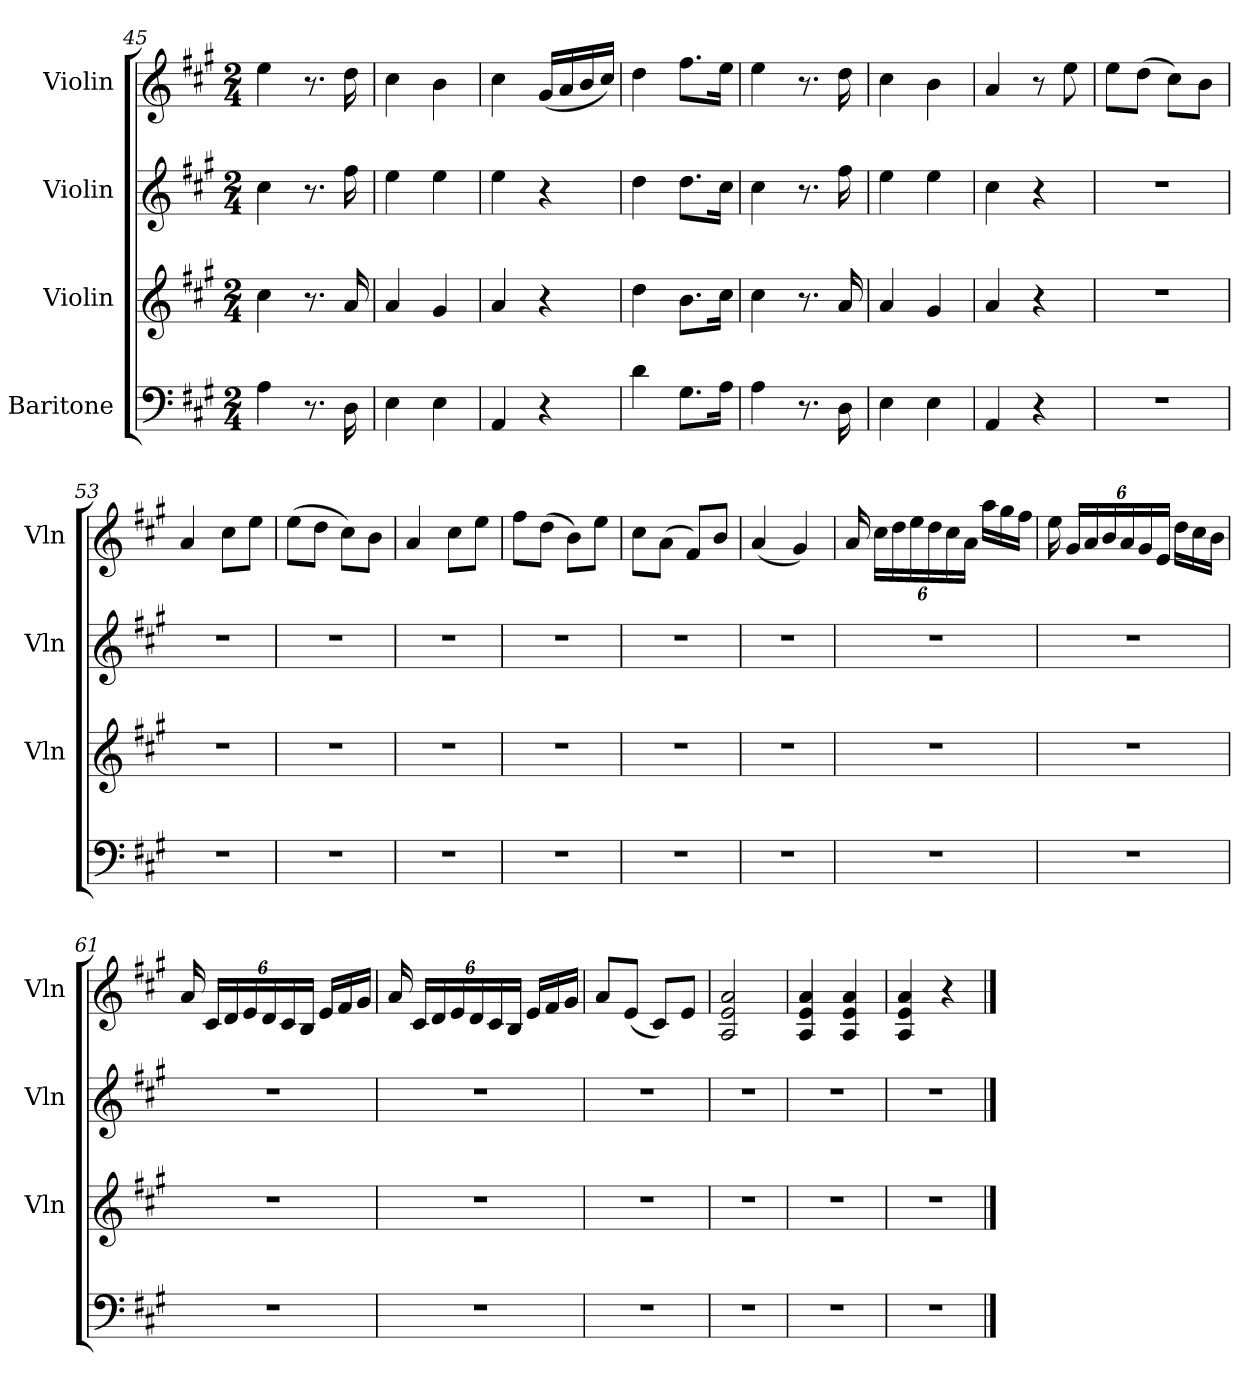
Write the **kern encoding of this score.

**kern	**kern	**kern	**kern
*part4	*part3	*part2	*part1
*staff4	*staff3	*staff2	*staff1
*I"Baritone	*I"Violin	*I"Violin	*I"Violin
*	*I'Vln	*I'Vln	*I'Vln
*clefF4	*clefG2	*clefG2	*clefG2
*k[f#c#g#]	*k[f#c#g#]	*k[f#c#g#]	*k[f#c#g#]
*M2/4	*M2/4	*M2/4	*M2/4
=45	=45	=45	=45
4A\	4cc#\	4cc#\	4ee\
8.r	8.r	8.r	8.r
16D\	16a/	16ff#\	16dd\
!!LO:LB:g=z
=46	=46	=46	=46
4E\	4a/	4ee\	4cc#\
4E\	4g#/	4ee\	4b\
=47	=47	=47	=47
4AA/	4a/	4ee\	4cc#\
4r	4r	4r	(<16g#/LL
.	.	.	16a/
.	.	.	16b/
.	.	.	16cc#/JJ)
=48	=48	=48	=48
4d\	4dd\	4dd\	4dd\
8.G#\L	8.b\L	8.dd\L	8.ff#\L
16A\Jk	16cc#\Jk	16cc#\Jk	16ee\Jk
=49	=49	=49	=49
4A\	4cc#\	4cc#\	4ee\
8.r	8.r	8.r	8.r
16D\	16a/	16ff#\	16dd\
=50	=50	=50	=50
4E\	4a/	4ee\	4cc#\
4E\	4g#/	4ee\	4b\
=51	=51	=51	=51
4AA/	4a/	4cc#\	4a/
4r	4r	4r	8r
.	.	.	8ee\
=52	=52	=52	=52
2r	2r	2r	8ee\L
.	.	.	(>8dd\J
.	.	.	8cc#\L)
.	.	.	8b\J
=53	=53	=53	=53
2r	2r	2r	4a/
.	.	.	8cc#\L
.	.	.	8ee\J
!!LO:PB:g=z
=54	=54	=54	=54
2r	2r	2r	(>8ee\L
.	.	.	8dd\J
.	.	.	8cc#\L)
.	.	.	8b\J
=55	=55	=55	=55
2r	2r	2r	4a/
.	.	.	8cc#\L
.	.	.	8ee\J
=56	=56	=56	=56
2r	2r	2r	8ff#\L
.	.	.	(>8dd\J
.	.	.	8b\L)
.	.	.	8ee\J
=57	=57	=57	=57
2r	2r	2r	8cc#\L
.	.	.	(>8a\J
.	.	.	8f#/L)
.	.	.	8b/J
=58	=58	=58	=58
2r	2r	2r	(<4a/
.	.	.	4g#/)
=59	=59	=59	=59
2r	2r	2r	16a/
*	*	*	*Xbrackettup
.	.	.	24cc#\LL
.	.	.	24dd\
.	.	.	24ee\
.	.	.	24dd\
.	.	.	24cc#\
.	.	.	24a\JJ
.	.	.	16aa\LL
.	.	.	16gg#\
.	.	.	16ff#\JJ
=60	=60	=60	=60
2r	2r	2r	16ee\
.	.	.	24g#/LL
.	.	.	24a/
.	.	.	24b/
.	.	.	24a/
.	.	.	24g#/
.	.	.	24e/JJ
.	.	.	16dd\LL
.	.	.	16cc#\
.	.	.	16b\JJ
!!LO:LB:g=z
=61	=61	=61	=61
2r	2r	2r	16a/
.	.	.	24c#/LL
.	.	.	24d/
.	.	.	24e/
.	.	.	24d/
.	.	.	24c#/
.	.	.	24B/JJ
.	.	.	16e/LL
.	.	.	16f#/
.	.	.	16g#/JJ
=62	=62	=62	=62
2r	2r	2r	16a/
.	.	.	24c#/LL
.	.	.	24d/
.	.	.	24e/
.	.	.	24d/
.	.	.	24c#/
.	.	.	24B/JJ
.	.	.	16e/LL
.	.	.	16f#/
.	.	.	16g#/JJ
=63	=63	=63	=63
2r	2r	2r	8a/L
.	.	.	(<8e/J
.	.	.	8c#/L)
.	.	.	8e/J
=64	=64	=64	=64
2r	2r	2r	2A/ 2e/ 2a/
=65	=65	=65	=65
2r	2r	2r	4A/ 4e/ 4a/
.	.	.	4A/ 4e/ 4a/
=66	=66	=66	=66
2r	2r	2r	4A/ 4e/ 4a/
.	.	.	4r
==	==	==	==
*-	*-	*-	*-
